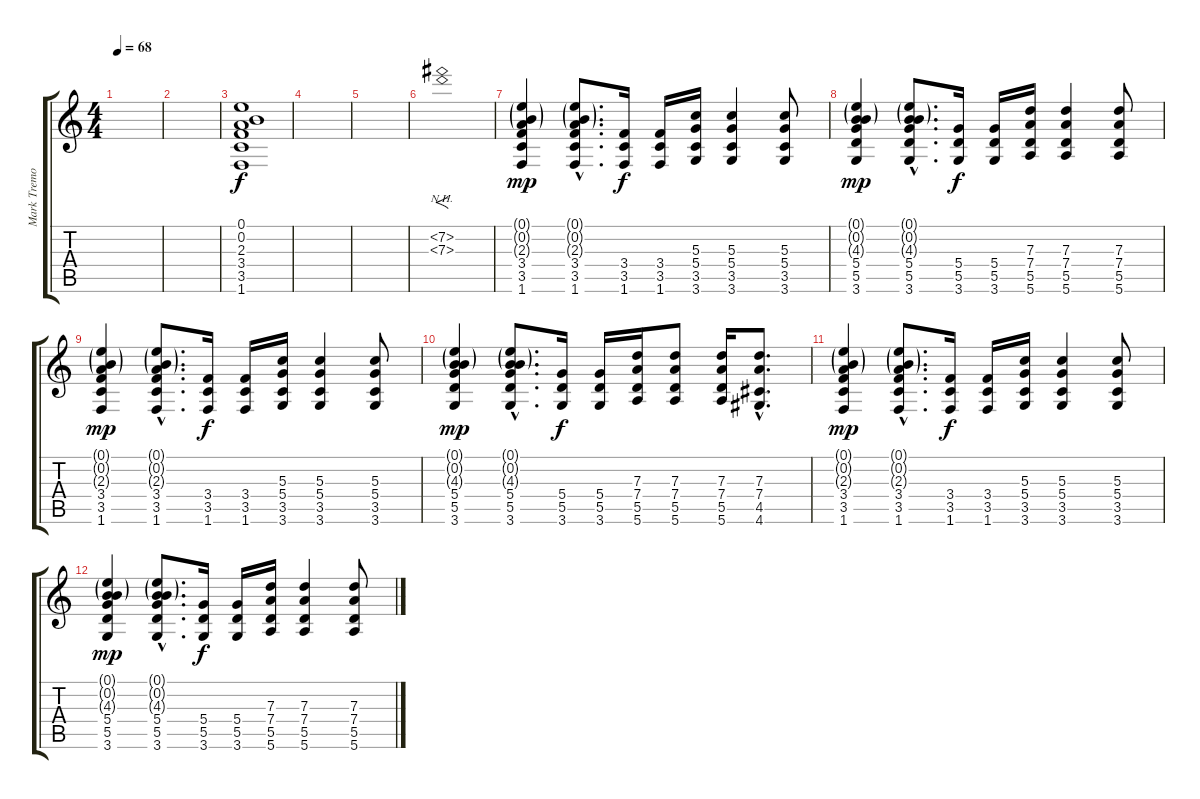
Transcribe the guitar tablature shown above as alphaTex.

\track ("Mark Tremonti - Fills and Solo" "Mark Tremo") {instrument acousticguitarsteel}
\staff {score tabs}
\tuning (E4 B3 G3 D3 A2 E2) {hide}
\ts (4 4)
\tempo 68
\clef g2
\ks c
|
|
(0.1 0.2 2.3 3.4 3.5 1.6).1 |
|
|
(7.2{nh} 7.3{nh}).1{f} |
(0.1{g} 0.2{g} 2.3{g} 3.4 3.5 1.6).4{dy mp instrument distortionguitar} (0.1{g hac} 0.2{g hac} 2.3{g hac} 3.4{hac} 3.5{hac} 1.6{hac}).8{d} (3.4 3.5 1.6).16{dy f} (3.4 3.5 1.6).16 (5.3 5.4 3.5 3.6).16 (5.3 5.4 3.5 3.6).4 (5.3 5.4 3.5 3.6).8 |
(0.1{g} 0.2{g} 4.3{g} 5.4 5.5 3.6).4{dy mp} (0.1{g hac} 0.2{g hac} 4.3{g hac} 5.4{hac} 5.5{hac} 3.6{hac}).8{d} (5.4 5.5 3.6).16{dy f} (5.4 5.5 3.6).16 (7.3 7.4 5.5 5.6).16 (7.3 7.4 5.5 5.6).4 (7.3 7.4 5.5 5.6).8 |
(0.1{g} 0.2{g} 2.3{g} 3.4 3.5 1.6).4{dy mp} (0.1{g hac} 0.2{g hac} 2.3{g hac} 3.4{hac} 3.5{hac} 1.6{hac}).8{d} (3.4 3.5 1.6).16{dy f} (3.4 3.5 1.6).16 (5.3 5.4 3.5 3.6).16 (5.3 5.4 3.5 3.6).4 (5.3 5.4 3.5 3.6).8 |
(0.1{g} 0.2{g} 4.3{g} 5.4 5.5 3.6).4{dy mp} (0.1{g hac} 0.2{g hac} 4.3{g hac} 5.4{hac} 5.5{hac} 3.6{hac}).8{d} (5.4 5.5 3.6).16{dy f} (5.4 5.5 3.6).16 (7.3 7.4 5.5 5.6).16 (7.3 7.4 5.5 5.6).8 (7.3 7.4 5.5 5.6).16 (7.3{hac} 7.4{hac} 4.5{hac} 4.6{hac}).8{d} |
(0.1{g} 0.2{g} 2.3{g} 3.4 3.5 1.6).4{dy mp instrument distortionguitar} (0.1{g hac} 0.2{g hac} 2.3{g hac} 3.4{hac} 3.5{hac} 1.6{hac}).8{d} (3.4 3.5 1.6).16{dy f} (3.4 3.5 1.6).16 (5.3 5.4 3.5 3.6).16 (5.3 5.4 3.5 3.6).4 (5.3 5.4 3.5 3.6).8 |
(0.1{g} 0.2{g} 4.3{g} 5.4 5.5 3.6).4{dy mp} (0.1{g hac} 0.2{g hac} 4.3{g hac} 5.4{hac} 5.5{hac} 3.6{hac}).8{d} (5.4 5.5 3.6).16{dy f} (5.4 5.5 3.6).16 (7.3 7.4 5.5 5.6).16 (7.3 7.4 5.5 5.6).4 (7.3 7.4 5.5 5.6).8
